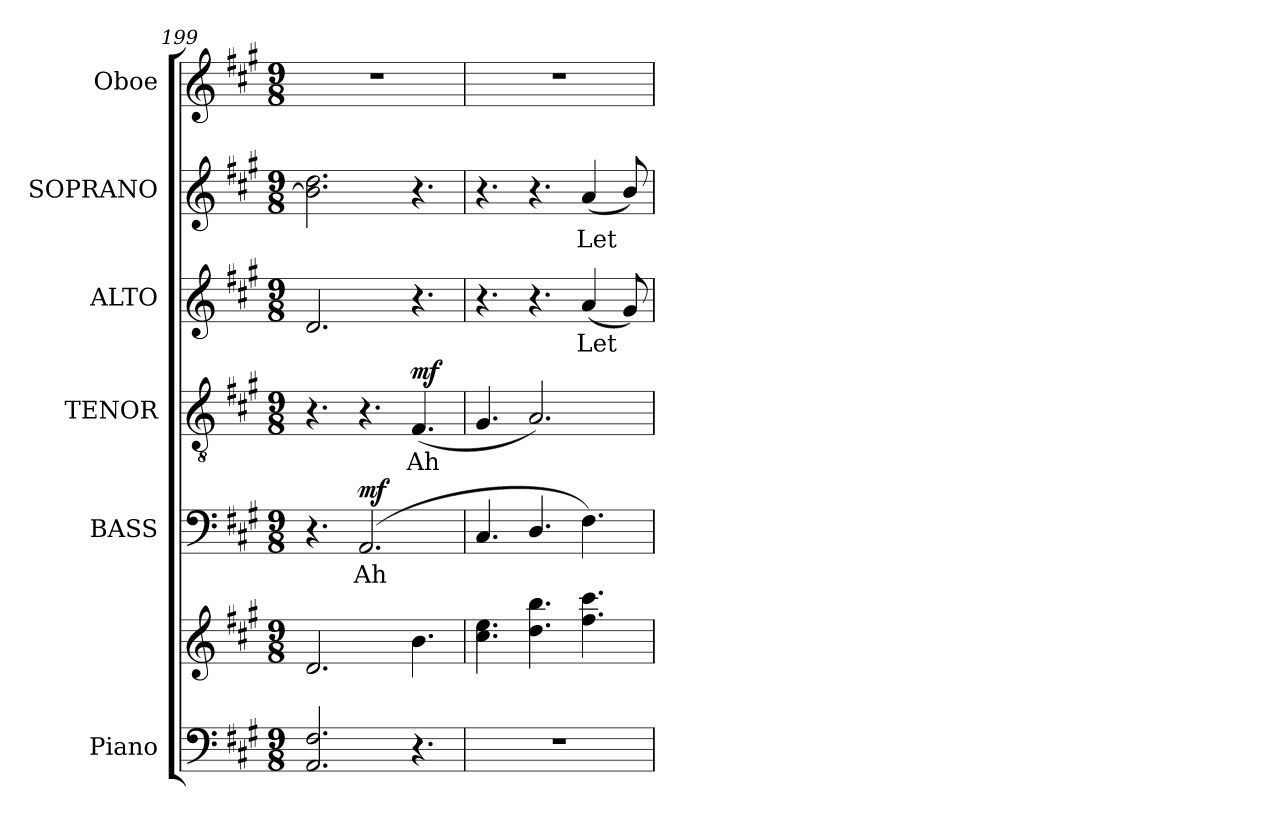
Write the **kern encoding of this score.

**kern	**kern	**kern	**text	**dynam	**kern	**text	**dynam	**kern	**text	**kern	**text	**kern
*part6	*part6	*part5	*part5	*part5	*part4	*part4	*part4	*part3	*part3	*part2	*part2	*part1
*staff7	*staff6	*staff5	*staff5	*staff5	*staff4	*staff4	*staff4	*staff3	*staff3	*staff2	*staff2	*staff1
*I"Piano	*	*I"BASS	*	*	*I"TENOR	*	*	*I"ALTO	*	*I"SOPRANO	*	*I"Oboe
*I'Pno.	*	*I'B.	*	*	*I'T.	*	*	*I'A.	*	*I'S.	*	*I'Ob.
*clefF4	*clefG2	*clefF4	*	*	*clefGv2	*	*	*clefG2	*	*clefG2	*	*clefG2
*	*	*	*	*	*ITrd7c12	*	*	*	*	*	*	*
*k[f#c#g#]	*k[f#c#g#]	*k[f#c#g#]	*	*	*k[f#c#g#]	*	*	*k[f#c#g#]	*	*k[f#c#g#]	*	*k[f#c#g#]
*A:	*A:	*A:	*	*	*A:	*	*	*A:	*	*A:	*	*A:
*M9/8	*M9/8	*M9/8	*	*	*M9/8	*	*	*M9/8	*	*M9/8	*	*M9/8
=199	=199	=199	=199	=199	=199	=199	=199	=199	=199	=199	=199	=199
!	!	!	!	!	!	!	!	!	!	!	!	!LO:N:vis=1
2.AAi/ 2.F#i	2.di/	4.r	.	.	4.r	.	.	2.di/	.	2.bi\] 2.ddi	.	8%9r
!	!	!	!LO:LY:b:color=#000000	!	!	!	!	!	!	!	!	!
.	.	(2.AAi/	Ah	mf	4.r	.	.	.	.	.	.	.
!	!	!	!	!	!	!LO:LY:b:color=#000000	!	!	!	!	!	!
4.r	4.bi\	.	.	.	(4.FF#i/	Ah	mf	4.r	.	4.r	.	.
!!LO:LB:g=z
=200	=200	=200	=200	=200	=200	=200	=200	=200	=200	=200	=200	=200
!LO:N:vis=1	!	!	!	!	!	!	!	!	!	!	!	!LO:N:vis=1
8%9r	4.cc#i\ 4.eei	4.C#i/	.	.	4.GG#i/	.	.	4.r	.	4.r	.	8%9r
.	4.ddi\ 4.bbi	4.Di/	.	.	2.AAi/)	.	.	4.r	.	4.r	.	.
!	!	!	!	!	!	!	!	!	!LO:LY:b:color=#000000	!	!	!
!	!	!	!	!	!	!	!	!	!	!	!LO:LY:b:color=#000000	!
.	4.ff#i\ 4.ccc#i	4.F#i\)	.	.	.	.	.	(4ai/	Let	(4ai/	Let	.
.	.	.	.	.	.	.	.	8g#i/)	.	8bi/)	.	.
=	=	=	=	=	=	=	=	=	=	=	=	=
*-	*-	*-	*-	*-	*-	*-	*-	*-	*-	*-	*-	*-
